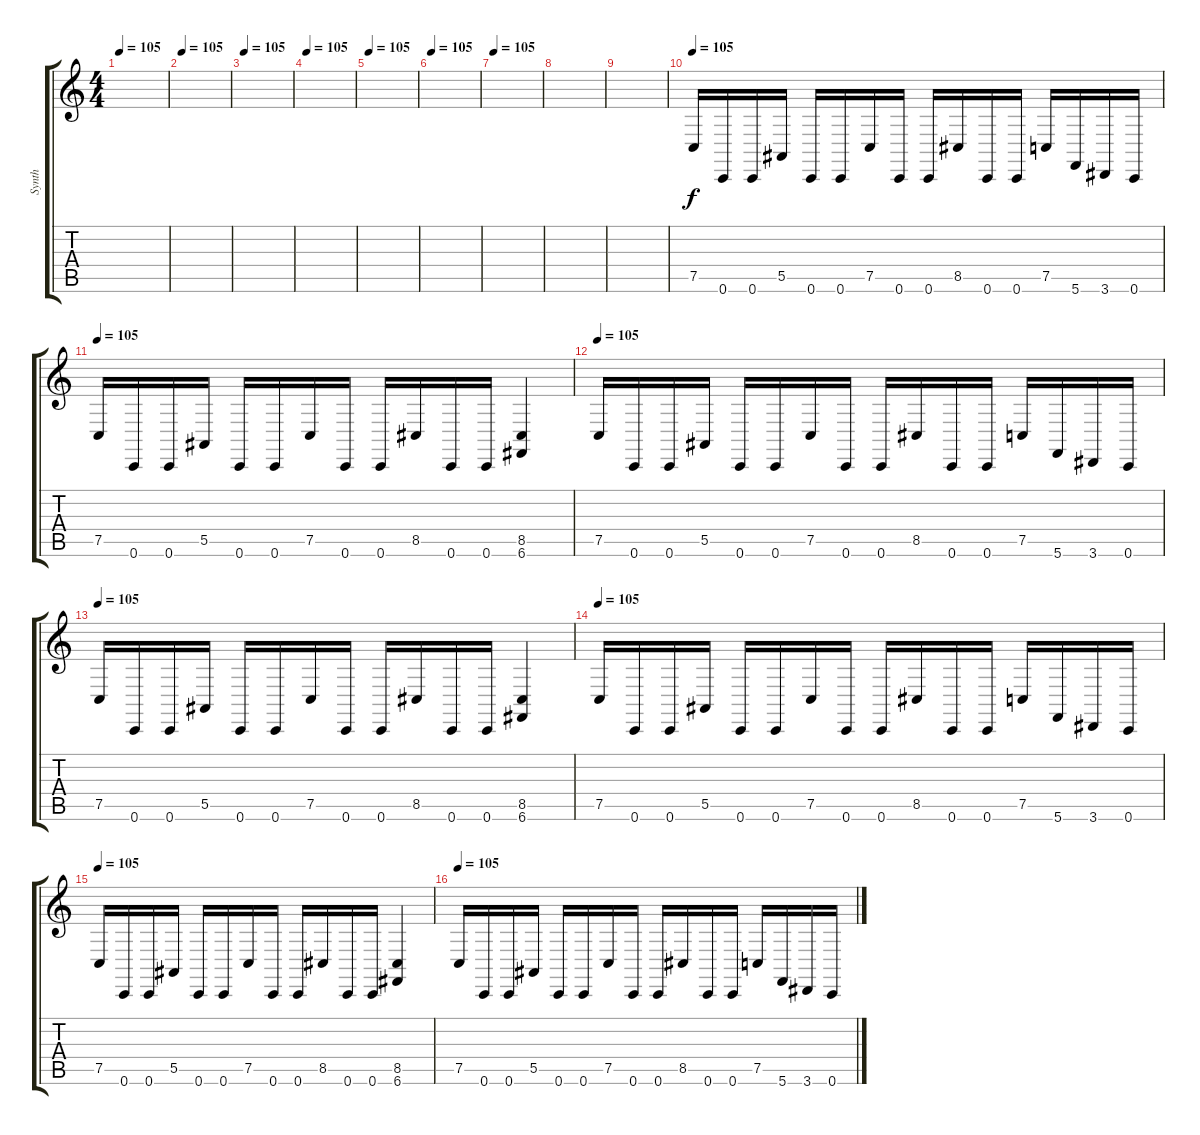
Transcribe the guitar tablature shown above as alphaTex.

\track ("Synth" "Synth") {instrument churchorgan}
\staff {score tabs}
\tuning (C4 G3 Eb3 Bb2 F2 C2) {hide}
\ts (4 4)
\tempo 105
\clef g2
\ks c
|
\tempo 105
|
\tempo 105
|
\tempo 105
|
\tempo 105
|
\tempo 105
|
\tempo 105
|
|
|
\tempo 105
7.5.16 0.6.16 0.6.16 5.5.16 0.6.16 0.6.16 7.5.16 0.6.16 0.6.16 8.5.16 0.6.16 0.6.16 7.5.16 5.6.16 3.6.16 0.6.16 |
\tempo 105
7.5.16 0.6.16 0.6.16 5.5.16 0.6.16 0.6.16 7.5.16 0.6.16 0.6.16 8.5.16 0.6.16 0.6.16 (8.5 6.6).4 |
\tempo 105
7.5.16 0.6.16 0.6.16 5.5.16 0.6.16 0.6.16 7.5.16 0.6.16 0.6.16 8.5.16 0.6.16 0.6.16 7.5.16 5.6.16 3.6.16 0.6.16 |
\tempo 105
7.5.16 0.6.16 0.6.16 5.5.16 0.6.16 0.6.16 7.5.16 0.6.16 0.6.16 8.5.16 0.6.16 0.6.16 (8.5 6.6).4 |
\tempo 105
7.5.16 0.6.16 0.6.16 5.5.16 0.6.16 0.6.16 7.5.16 0.6.16 0.6.16 8.5.16 0.6.16 0.6.16 7.5.16 5.6.16 3.6.16 0.6.16 |
\tempo 105
7.5.16 0.6.16 0.6.16 5.5.16 0.6.16 0.6.16 7.5.16 0.6.16 0.6.16 8.5.16 0.6.16 0.6.16 (8.5 6.6).4 |
\tempo 105
7.5.16 0.6.16 0.6.16 5.5.16 0.6.16 0.6.16 7.5.16 0.6.16 0.6.16 8.5.16 0.6.16 0.6.16 7.5.16 5.6.16 3.6.16 0.6.16
